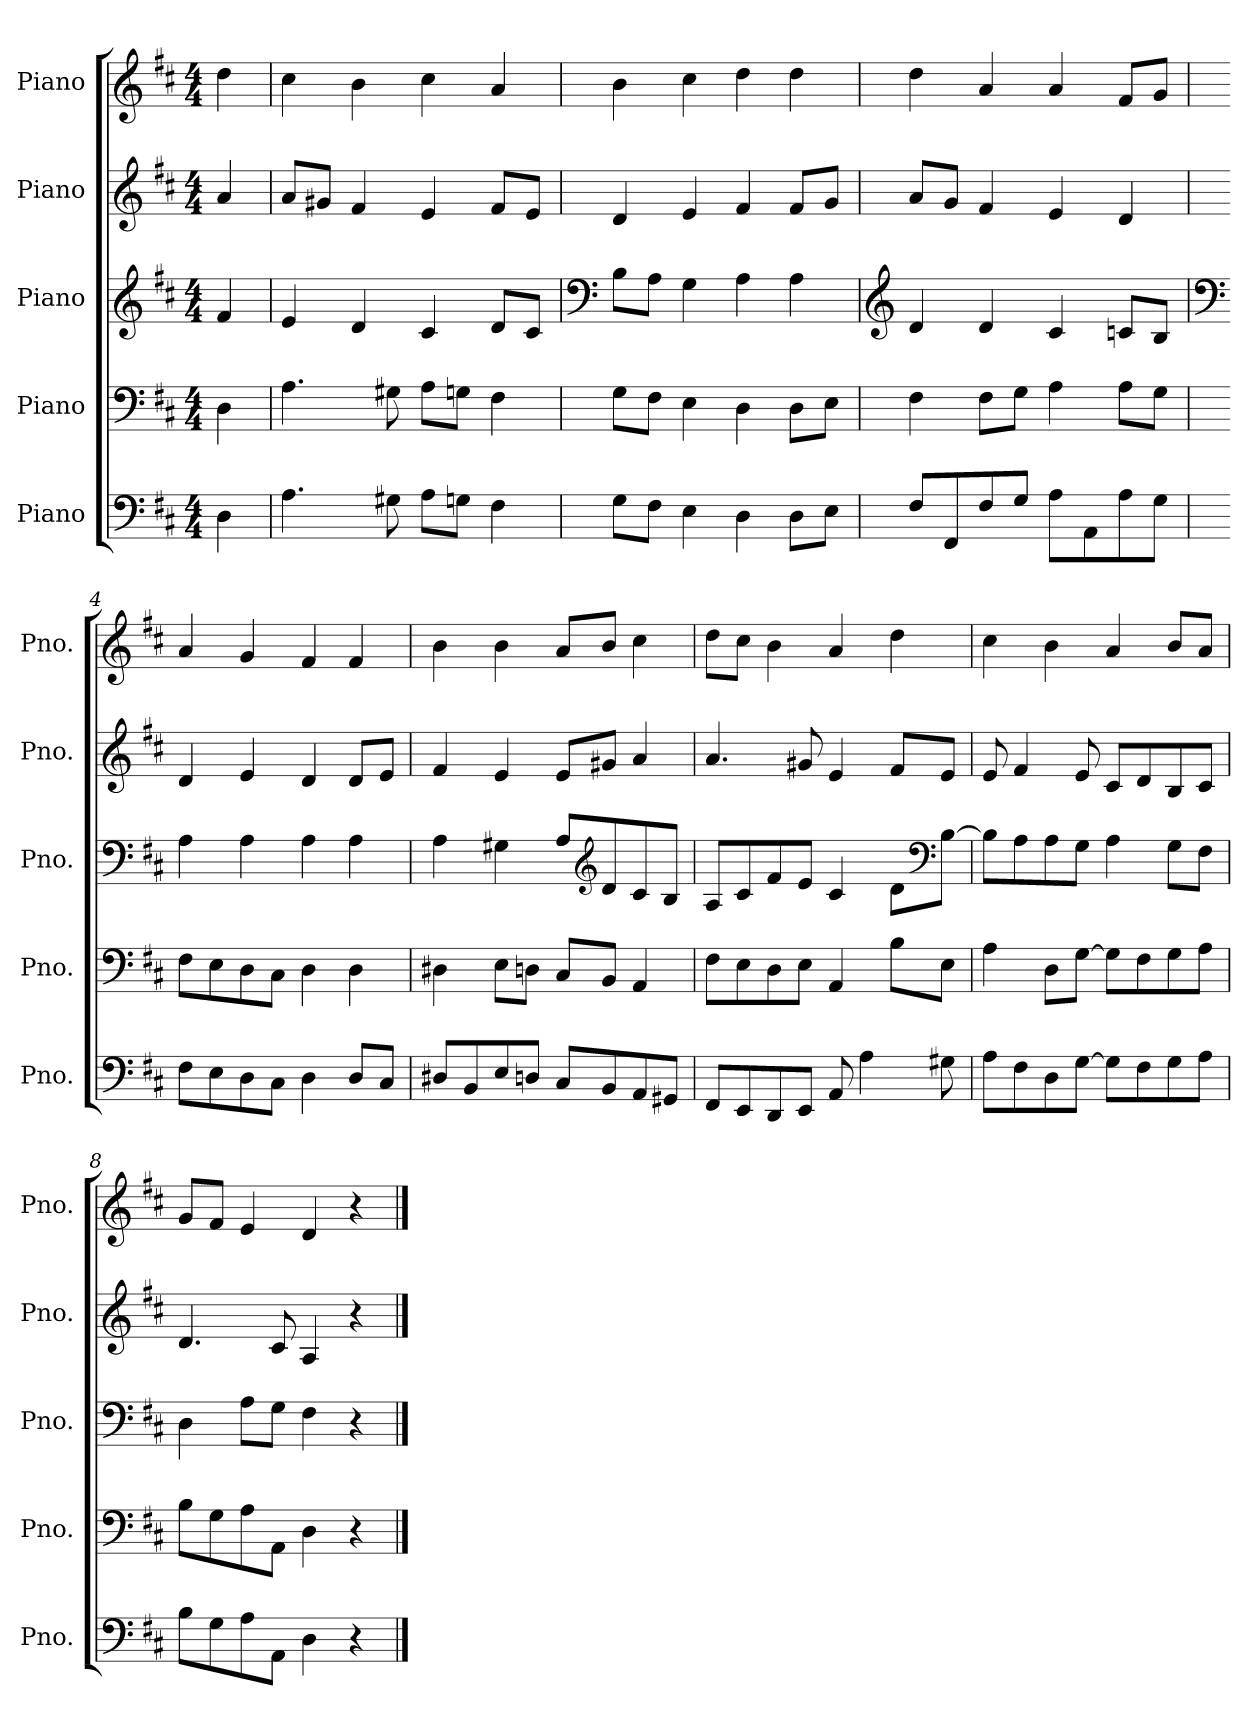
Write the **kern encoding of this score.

**kern	**kern	**kern	**kern	**kern
*part5	*part4	*part3	*part2	*part1
*staff5	*staff4	*staff3	*staff2	*staff1
*I"Piano	*I"Piano	*I"Piano	*I"Piano	*I"Piano
*I'Pno.	*I'Pno.	*I'Pno.	*I'Pno.	*I'Pno.
*clefF4	*clefF4	*clefG2	*clefG2	*clefG2
*k[f#c#]	*k[f#c#]	*k[f#c#]	*k[f#c#]	*k[f#c#]
*M4/4	*M4/4	*M4/4	*M4/4	*M4/4
*MM90	*MM90	*MM90	*MM90	*MM90
=	=	=	=	=
4D\	4D\	4f#/	4a/	4dd\
=1	=1	=1	=1	=1
4.A\	4.A\	4e/	8a/L	4cc#\
.	.	.	8g#X/J	.
.	.	4d/	4f#/	4b\
8G#X\	8G#X\	.	.	.
8A\L	8A\L	4c#/	4e/	4cc#\
8Gn\J	8Gn\J	.	.	.
4F#\	4F#\	8d/L	8f#/L	4a/
.	.	8c#/J	8e/J	.
=2	=2	=2	=2	=2
*	*	*clefF4	*	*
8G\L	8G\L	8B\L	4d/	4b\
8F#\J	8F#\J	8A\J	.	.
4E\	4E\	4G\	4e/	4cc#\
4D\	4D\	4A\	4f#/	4dd\
8D\L	8D\L	4A\	8f#/L	4dd\
8E\J	8E\J	.	8g/J	.
=3	=3	=3	=3	=3
*	*	*clefG2	*	*
8F#/L	4F#\	4d/	8a/L	4dd\
8FF#/	.	.	8g/J	.
8F#/	8F#\L	4d/	4f#/	4a/
8G/J	8G\J	.	.	.
8A\L	4A\	4c#/	4e/	4a/
8AA\	.	.	.	.
8A\	8A\L	8cn/L	4d/	8f#/L
8G\J	8G\J	8B/J	.	8g/J
=4	=4	=4	=4	=4
*	*	*clefF4	*	*
8F#\L	8F#\L	4A\	4d/	4a/
8E\	8E\	.	.	.
8D\	8D\	4A\	4e/	4g/
8C#\J	8C#\J	.	.	.
4D\	4D\	4A\	4d/	4f#/
8D/L	4D\	4A\	8d/L	4f#/
8C#/J	.	.	8e/J	.
!!LO:LB:g=z
=5	=5	=5	=5	=5
8D#X/L	4D#X\	4A\	4f#/	4b\
8BB/	.	.	.	.
8E/	8E\L	4G#X\	4e/	4b\
8Dn/J	8Dn\J	.	.	.
8C#/L	8C#/L	8A/L	8e/L	8a/L
*	*	*clefG2	*	*
8BB/	8BB/J	8d/	8g#X/J	8b/J
8AA/	4AA/	8c#/	4a/	4cc#\
8GG#X/J	.	8B/J	.	.
=6	=6	=6	=6	=6
8FF#/L	8F#\L	8A/L	4.a/	8dd\L
8EE/	8E\	8c#/	.	8cc#\J
8DD/	8D\	8f#/	.	4b\
8EE/J	8E\J	8e/J	8g#X/	.
8AA/	4AA/	4c#/	4e/	4a/
4A\	.	.	.	.
.	8B\L	8d\L	8f#/L	4dd\
*	*	*clefF4	*	*
8G#X\	8E\J	[8B\J	8e/J	.
=7	=7	=7	=7	=7
8A\L	4A\	8B\L]	8e/	4cc#\
8F#\	.	8A\	4f#/	.
8D\	8D\L	8A\	.	4b\
[8G\J	[8G\J	8G\J	8e/	.
8G\L]	8G\L]	4A\	8c#/L	4a/
8F#\	8F#\	.	8d/	.
8G\	8G\	8G\L	8B/	8b/L
8A\J	8A\J	8F#\J	8c#/J	8a/J
=8	=8	=8	=8	=8
8B\L	8B\L	4D\	4.d/	8g/L
8G\	8G\	.	.	8f#/J
8A\	8A\	8A\L	.	4e/
8AA\J	8AA\J	8G\J	8c#/	.
4D\	4D\	4F#\	4A/	4d/
4r	4r	4r	4r	4r
==	==	==	==	==
*-	*-	*-	*-	*-
